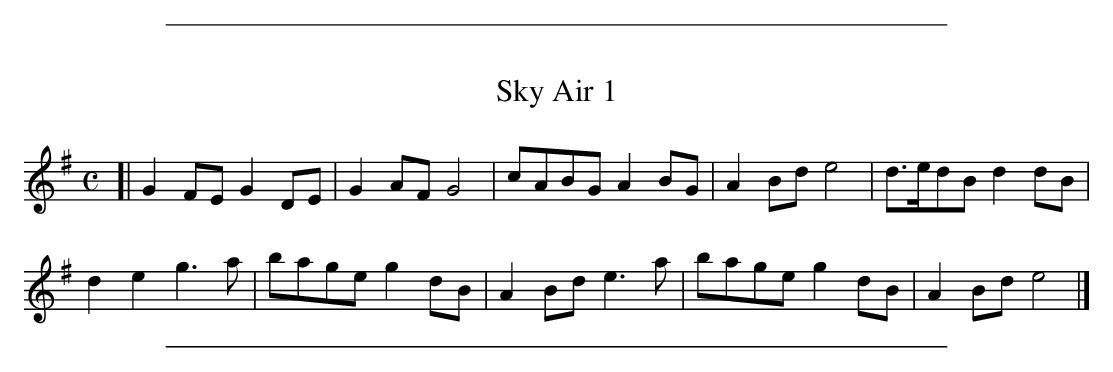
X:1
T: Sky Air 1
M: C
L: 1/8
K: Em
[|\
G2FE G2DE | G2AF G4   | cABG A2BG | A2Bd e4   | d>edB d2dB |
d2e2 g3a  | bage g2dB | A2Bd e3a  | bage g2dB | A2Bd  e4  |]
